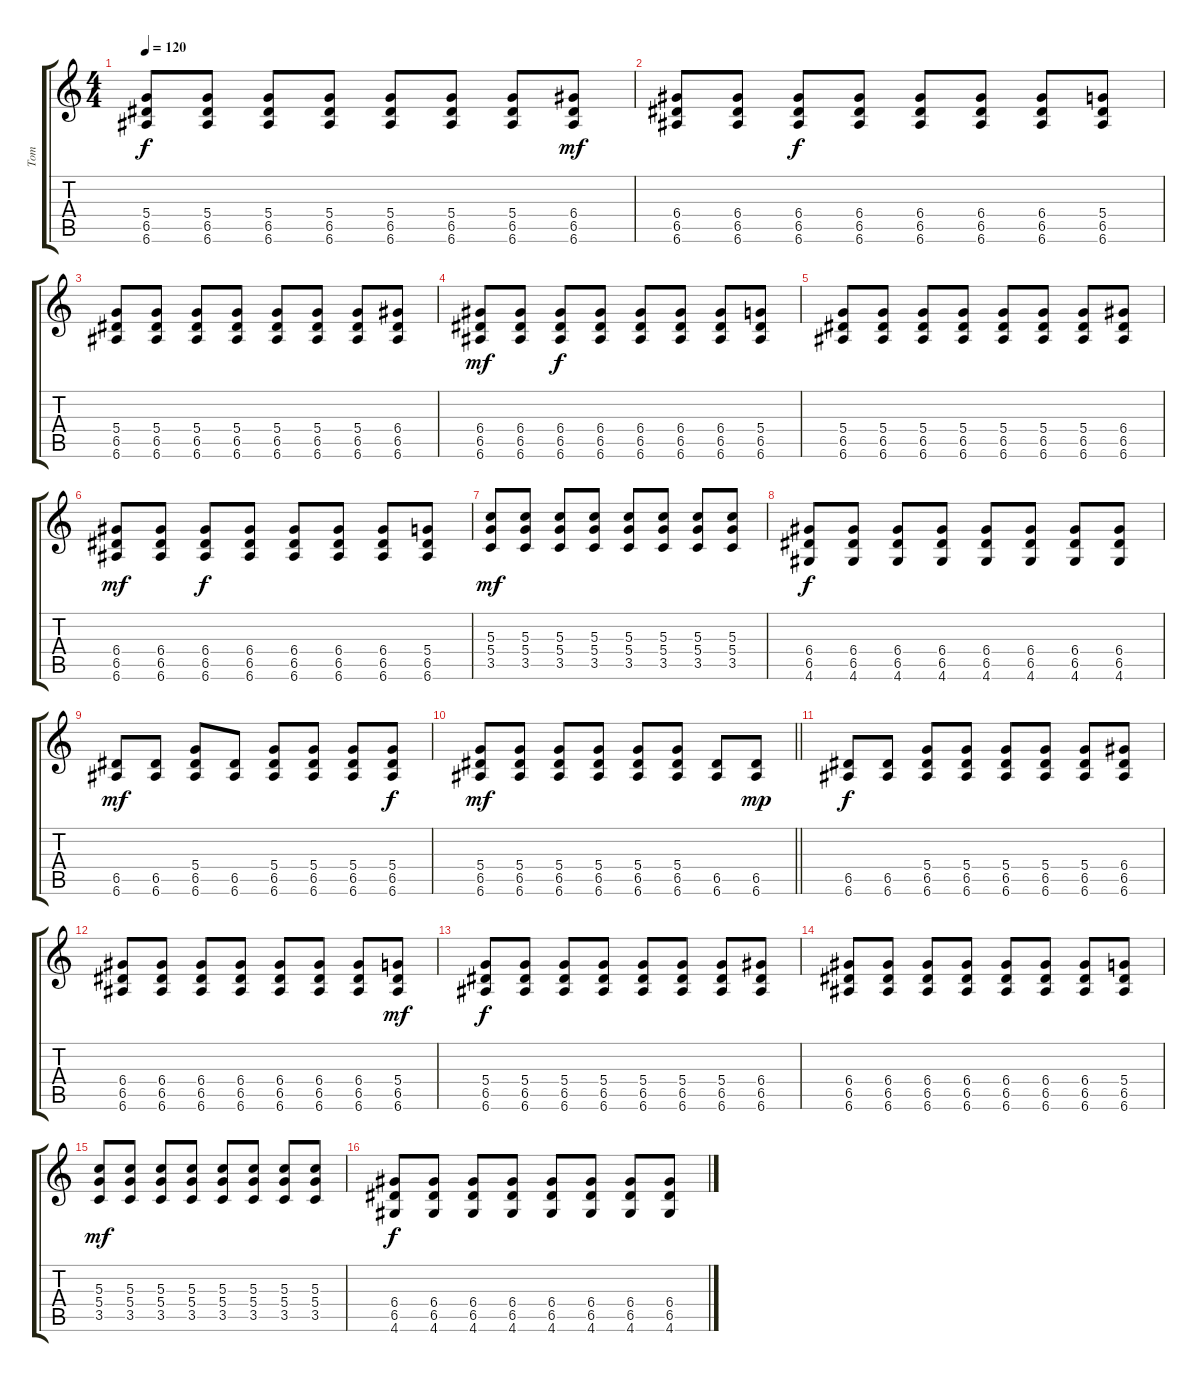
\track ("Tom" "Tom") {instrument acousticguitarsteel}
\staff {score tabs}
\tuning (E4 B3 G3 D3 A2 E2) {hide}
\ts (4 4)
\tempo 120
\clef g2
\ks c
(5.4 6.5 6.6).8{dy f} (5.4 6.5 6.6).8 (5.4 6.5 6.6).8 (5.4 6.5 6.6).8 (5.4 6.5 6.6).8 (5.4 6.5 6.6).8 (5.4 6.5 6.6).8 (6.4 6.5 6.6).8{dy mf} |
(6.4 6.5 6.6).8 (6.4 6.5 6.6).8 (6.4 6.5 6.6).8{dy f} (6.4 6.5 6.6).8 (6.4 6.5 6.6).8 (6.4 6.5 6.6).8 (6.4 6.5 6.6).8 (5.4 6.5 6.6).8 |
(5.4 6.5 6.6).8 (5.4 6.5 6.6).8 (5.4 6.5 6.6).8 (5.4 6.5 6.6).8 (5.4 6.5 6.6).8 (5.4 6.5 6.6).8 (5.4 6.5 6.6).8 (6.4 6.5 6.6).8 |
(6.4 6.5 6.6).8{dy mf} (6.4 6.5 6.6).8 (6.4 6.5 6.6).8{dy f} (6.4 6.5 6.6).8 (6.4 6.5 6.6).8 (6.4 6.5 6.6).8 (6.4 6.5 6.6).8 (5.4 6.5 6.6).8 |
(5.4 6.5 6.6).8 (5.4 6.5 6.6).8 (5.4 6.5 6.6).8 (5.4 6.5 6.6).8 (5.4 6.5 6.6).8 (5.4 6.5 6.6).8 (5.4 6.5 6.6).8 (6.4 6.5 6.6).8 |
(6.4 6.5 6.6).8{dy mf} (6.4 6.5 6.6).8 (6.4 6.5 6.6).8{dy f} (6.4 6.5 6.6).8 (6.4 6.5 6.6).8 (6.4 6.5 6.6).8 (6.4 6.5 6.6).8 (5.4 6.5 6.6).8 |
(5.3 5.4 3.5).8{dy mf} (5.3 5.4 3.5).8 (5.3 5.4 3.5).8 (5.3 5.4 3.5).8 (5.3 5.4 3.5).8 (5.3 5.4 3.5).8 (5.3 5.4 3.5).8 (5.3 5.4 3.5).8 |
(6.4 6.5 4.6).8{dy f} (6.4 6.5 4.6).8 (6.4 6.5 4.6).8 (6.4 6.5 4.6).8 (6.4 6.5 4.6).8 (6.4 6.5 4.6).8 (6.4 6.5 4.6).8 (6.4 6.5 4.6).8 |
(6.5 6.6).8{dy mf} (6.5 6.6).8 (5.4 6.5 6.6).8 (6.5 6.6).8 (5.4 6.5 6.6).8 (5.4 6.5 6.6).8 (5.4 6.5 6.6).8 (5.4 6.5 6.6).8{dy f} |
\barLineRight lightlight
(5.4 6.5 6.6).8{dy mf} (5.4 6.5 6.6).8 (5.4 6.5 6.6).8 (5.4 6.5 6.6).8 (5.4 6.5 6.6).8 (5.4 6.5 6.6).8 (6.5 6.6).8 (6.5 6.6).8{dy mp} |
(6.5 6.6).8{dy f} (6.5 6.6).8 (5.4 6.5 6.6).8 (5.4 6.5 6.6).8 (5.4 6.5 6.6).8 (5.4 6.5 6.6).8 (5.4 6.5 6.6).8 (6.4 6.5 6.6).8 |
(6.4 6.5 6.6).8 (6.4 6.5 6.6).8 (6.4 6.5 6.6).8 (6.4 6.5 6.6).8 (6.4 6.5 6.6).8 (6.4 6.5 6.6).8 (6.4 6.5 6.6).8 (5.4 6.5 6.6).8{dy mf} |
(5.4 6.5 6.6).8{dy f} (5.4 6.5 6.6).8 (5.4 6.5 6.6).8 (5.4 6.5 6.6).8 (5.4 6.5 6.6).8 (5.4 6.5 6.6).8 (5.4 6.5 6.6).8 (6.4 6.5 6.6).8 |
(6.4 6.5 6.6).8 (6.4 6.5 6.6).8 (6.4 6.5 6.6).8 (6.4 6.5 6.6).8 (6.4 6.5 6.6).8 (6.4 6.5 6.6).8 (6.4 6.5 6.6).8 (5.4 6.5 6.6).8 |
(5.3 5.4 3.5).8{dy mf} (5.3 5.4 3.5).8 (5.3 5.4 3.5).8 (5.3 5.4 3.5).8 (5.3 5.4 3.5).8 (5.3 5.4 3.5).8 (5.3 5.4 3.5).8 (5.3 5.4 3.5).8 |
(6.4 6.5 4.6).8{dy f} (6.4 6.5 4.6).8 (6.4 6.5 4.6).8 (6.4 6.5 4.6).8 (6.4 6.5 4.6).8 (6.4 6.5 4.6).8 (6.4 6.5 4.6).8 (6.4 6.5 4.6).8
